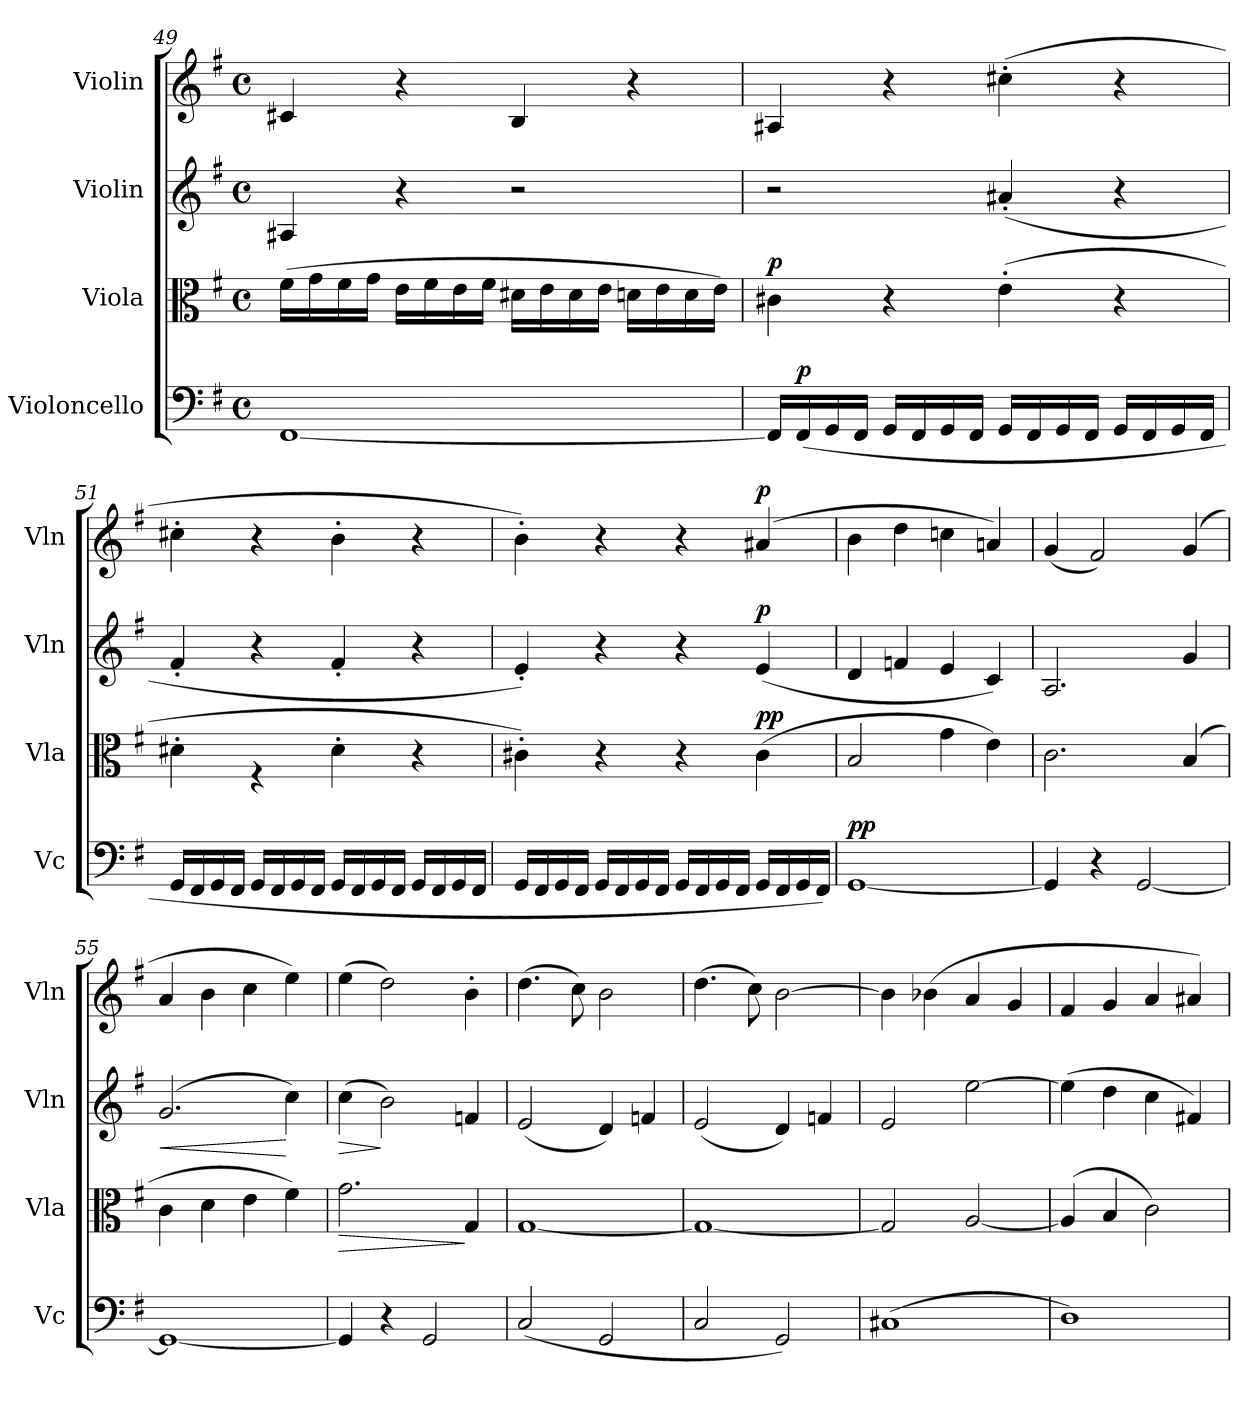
**kern	**dynam	**kern	**dynam	**kern	**dynam	**kern	**dynam
*part4	*part4	*part3	*part3	*part2	*part2	*part1	*part1
*staff4	*staff4	*staff3	*staff3	*staff2	*staff2	*staff1	*staff1
*I"Violoncello	*	*I"Viola	*	*I"Violin	*	*I"Violin	*
*I'Vc	*	*I'Vla	*	*I'Vln	*	*I'Vln	*
*clefF4	*	*clefC3	*	*clefG2	*	*clefG2	*
*k[f#]	*	*k[f#]	*	*k[f#]	*	*k[f#]	*
*M4/4	*	*M4/4	*	*M4/4	*	*M4/4	*
*met(c)	*	*met(c)	*	*met(c)	*	*met(c)	*
=49	=49	=49	=49	=49	=49	=49	=49
[1FF#	.	(16f#\LL	.	4A#X/	.	4c#X/	.
.	.	16g\	.	.	.	.	.
.	.	16f#\	.	.	.	.	.
.	.	16g\JJ	.	.	.	.	.
.	.	16e\LL	.	4r	.	4r	.
.	.	16f#\	.	.	.	.	.
.	.	16e\	.	.	.	.	.
.	.	16f#\JJ	.	.	.	.	.
.	.	16d#X\LL	.	2r	.	4B/	.
.	.	16e\	.	.	.	.	.
.	.	16d#\	.	.	.	.	.
.	.	16e\JJ	.	.	.	.	.
.	.	16dn\LL	.	.	.	4r	.
.	.	16e\	.	.	.	.	.
.	.	16d\	.	.	.	.	.
.	.	16e\JJ)	.	.	.	.	.
!!LO:PB:g=z
=50	=50	=50	=50	=50	=50	=50	=50
!	!	!	!LO:DY:a	!	!	!	!
16FF#/LL]	.	4c#X\	p	2r	.	4A#X/	.
!	!LO:DY:a	!	!	!	!	!	!
(16FF#/	p	.	.	.	.	.	.
16GG/	.	.	.	.	.	.	.
16FF#/JJ	.	.	.	.	.	.	.
16GG/LL	.	4r	.	.	.	4r	.
16FF#/	.	.	.	.	.	.	.
16GG/	.	.	.	.	.	.	.
16FF#/JJ	.	.	.	.	.	.	.
16GG/LL	.	(4e'\	.	(4a#X'/	.	(4cc#X'\	.
16FF#/	.	.	.	.	.	.	.
16GG/	.	.	.	.	.	.	.
16FF#/JJ	.	.	.	.	.	.	.
16GG/LL	.	4r	.	4r	.	4r	.
16FF#/	.	.	.	.	.	.	.
16GG/	.	.	.	.	.	.	.
16FF#/JJ	.	.	.	.	.	.	.
=51	=51	=51	=51	=51	=51	=51	=51
16GG/LL	.	4d#X'\	.	4f#'/	.	4cc#X'\	.
16FF#/	.	.	.	.	.	.	.
16GG/	.	.	.	.	.	.	.
16FF#/JJ	.	.	.	.	.	.	.
16GG/LL	.	4rF	.	4r	.	4r	.
16FF#/	.	.	.	.	.	.	.
16GG/	.	.	.	.	.	.	.
16FF#/JJ	.	.	.	.	.	.	.
16GG/LL	.	4d#'\	.	4f#'/	.	4b'\	.
16FF#/	.	.	.	.	.	.	.
16GG/	.	.	.	.	.	.	.
16FF#/JJ	.	.	.	.	.	.	.
16GG/LL	.	4r	.	4r	.	4r	.
16FF#/	.	.	.	.	.	.	.
16GG/	.	.	.	.	.	.	.
16FF#/JJ	.	.	.	.	.	.	.
=52	=52	=52	=52	=52	=52	=52	=52
16GG/LL	.	4c#X'\)	.	4e'/)	.	4b'\)	.
16FF#/	.	.	.	.	.	.	.
16GG/	.	.	.	.	.	.	.
16FF#/JJ	.	.	.	.	.	.	.
16GG/LL	.	4r	.	4r	.	4r	.
16FF#/	.	.	.	.	.	.	.
16GG/	.	.	.	.	.	.	.
16FF#/JJ	.	.	.	.	.	.	.
16GG/LL	.	4r	.	4r	.	4r	.
16FF#/	.	.	.	.	.	.	.
16GG/	.	.	.	.	.	.	.
16FF#/JJ	.	.	.	.	.	.	.
!	!	!	!LO:DY:a	!	!LO:DY:a	!	!LO:DY:a
16GG/LL	.	(4c#\	pp	(4e/	p	(>4a#X/	p
16FF#/	.	.	.	.	.	.	.
16GG/	.	.	.	.	.	.	.
16FF#/JJ)	.	.	.	.	.	.	.
=53	=53	=53	=53	=53	=53	=53	=53
!	!LO:DY:a	!	!	!	!	!	!
[1GG	pp	2B/	.	4d/	.	4b\	.
.	.	.	.	4fn/	.	4dd\	.
.	.	4g\	.	4e/	.	4ccn\	.
.	.	4e\)	.	4c/)	.	4an/)	.
=54	=54	=54	=54	=54	=54	=54	=54
4GG/]	.	2.c\	.	2.A/	.	(4g/	.
4r	.	.	.	.	.	2f#/)	.
[2GG/	.	.	.	.	.	.	.
.	.	(>4B/	.	4g/	.	(>4g/	.
=55	=55	=55	=55	=55	=55	=55	=55
!	!	!	!	!	!LO:HP:b	!	!
1GG_	.	4c\	.	(2.g/	<	4a/	.
.	.	4d\	.	.	.	4b\	.
.	.	4e\	.	.	.	4cc\	.
.	.	4f#\)	.	4cc\)	[	4ee\)	.
=56	=56	=56	=56	=56	=56	=56	=56
!	!	!	!LO:HP:b	!	!LO:HP:b	!	!
4GG/]	.	2.g\	>	(4cc\	>	(4ee\	.
4r	.	.	.	2b\)	]	2dd\)	.
2GG/	.	.	.	.	.	.	.
.	.	4G/	]	4fn/	.	4b'\	.
=57	=57	=57	=57	=57	=57	=57	=57
(2C/	.	[1G	.	(2e/	.	(4.dd\	.
.	.	.	.	.	.	8cc\)	.
2GG/	.	.	.	4d/)	.	2b\	.
.	.	.	.	4fn/	.	.	.
=58	=58	=58	=58	=58	=58	=58	=58
2C/	.	1G_	.	(2e/	.	(4.dd\	.
.	.	.	.	.	.	8cc\)	.
2GG/)	.	.	.	4d/)	.	[2b\	.
.	.	.	.	4fn/	.	.	.
!!LO:LB:g=z
=59	=59	=59	=59	=59	=59	=59	=59
(1C#X	.	2G/]	.	2e/	.	4b\]	.
.	.	.	.	.	.	(4b-X\	.
.	.	[2A/	.	[2ee\	.	4a/	.
.	.	.	.	.	.	4g/	.
=60	=60	=60	=60	=60	=60	=60	=60
1D)	.	(4A/]	.	(4ee\]	.	4f#/	.
.	.	4B/	.	4dd\	.	4g/	.
.	.	2c\)	.	4cc\	.	4a/	.
.	.	.	.	4f#X/)	.	4a#X/)	.
=	=	=	=	=	=	=	=
*-	*-	*-	*-	*-	*-	*-	*-
